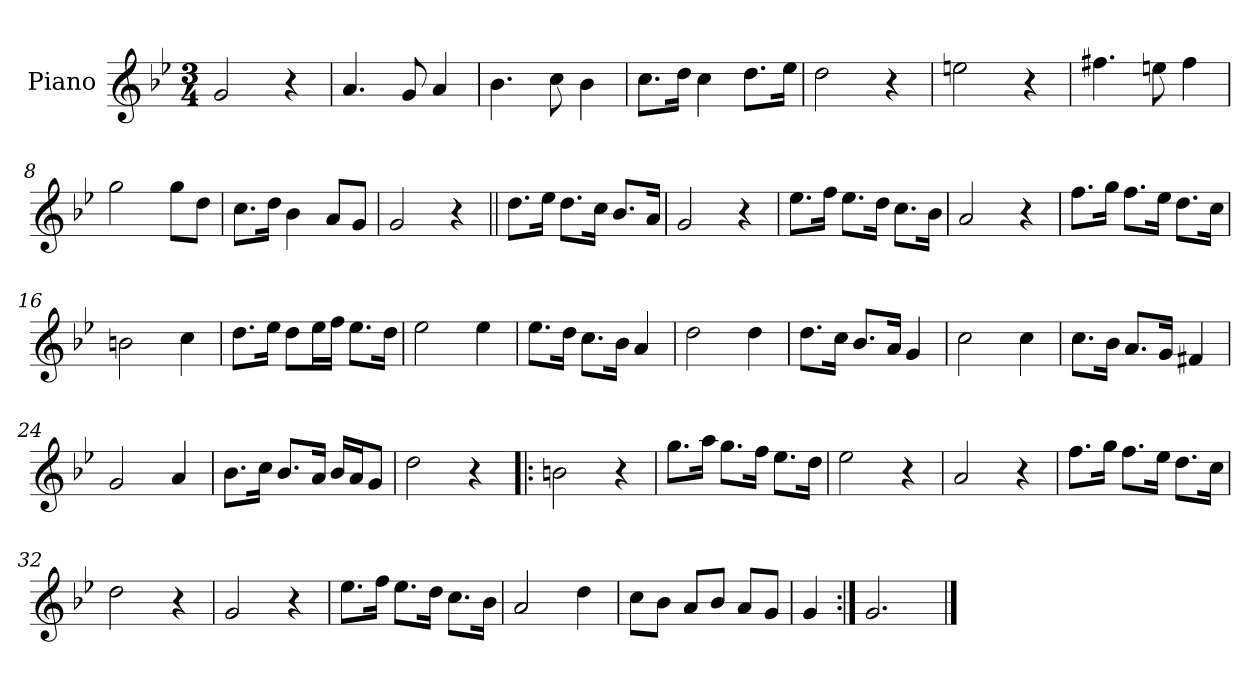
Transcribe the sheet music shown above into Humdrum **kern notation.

**kern
*part1
*staff1
*I"Piano
*I'Pno.
*clefG2
*k[b-e-]
*M3/4
=1
2g/
4r
=2
4.a/
8g/
4a/
=3
4.b-\
8cc\
4b-\
=4
8.cc\L
16dd\Jk
4cc\
8.dd\L
16ee-\Jk
=5
2dd\
4r
=6
2een\
4r
=7
4.ff#X\
8een\
4ff#\
=8
2gg\
8gg\L
8dd\J
=9
8.cc\L
16dd\Jk
4b-\
8a/L
8g/J
=10
2g/
4r
!!LO:LB:g=z
=11||
8.dd\L
16ee-\Jk
8.dd\L
16cc\Jk
8.b-/L
16a/Jk
=12
2g/
4r
=13
8.ee-\L
16ff\Jk
8.ee-\L
16dd\Jk
8.cc\L
16b-\Jk
=14
2a/
4r
=15
8.ff\L
16gg\Jk
8.ff\L
16ee-\Jk
8.dd\L
16cc\Jk
=16
2bn\
4cc\
=17
8.dd\L
16ee-\Jk
8dd\L
16ee-\L
16ff\JJ
8.ee-\L
16dd\Jk
=18
2ee-\
4ee-\
!!LO:LB:g=z
=19
8.ee-\L
16dd\Jk
8.cc\L
16b-\Jk
4a/
=20
2dd\
4dd\
=21
8.dd\L
16cc\Jk
8.b-/L
16a/Jk
4g/
=22
2cc\
4cc\
=23
8.cc\L
16b-\Jk
8.a/L
16g/Jk
4f#X/
=24
2g/
4a/
=25
8.b-\L
16cc\Jk
8.b-/L
16a/Jk
16b-/LL
16a/J
8g/J
=26
2dd\
4r
!!LO:LB:g=z
=27!|:
2bn\
4r
=28
8.gg\L
16aa\Jk
8.gg\L
16ff\Jk
8.ee-\L
16dd\Jk
=29
2ee-\
4r
=30
2a/
4r
=31
8.ff\L
16gg\Jk
8.ff\L
16ee-\Jk
8.dd\L
16cc\Jk
=32
2dd\
4r
=33
2g/
4r
=34
8.ee-\L
16ff\Jk
8.ee-\L
16dd\Jk
8.cc\L
16b-\Jk
=35
2a/
4dd\
!!LO:LB:g=z
=36
8cc\L
8b-\J
8a/L
8b-/J
8a/L
8g/J
=37
4g/
=38:|!
2.g/
==
*-
